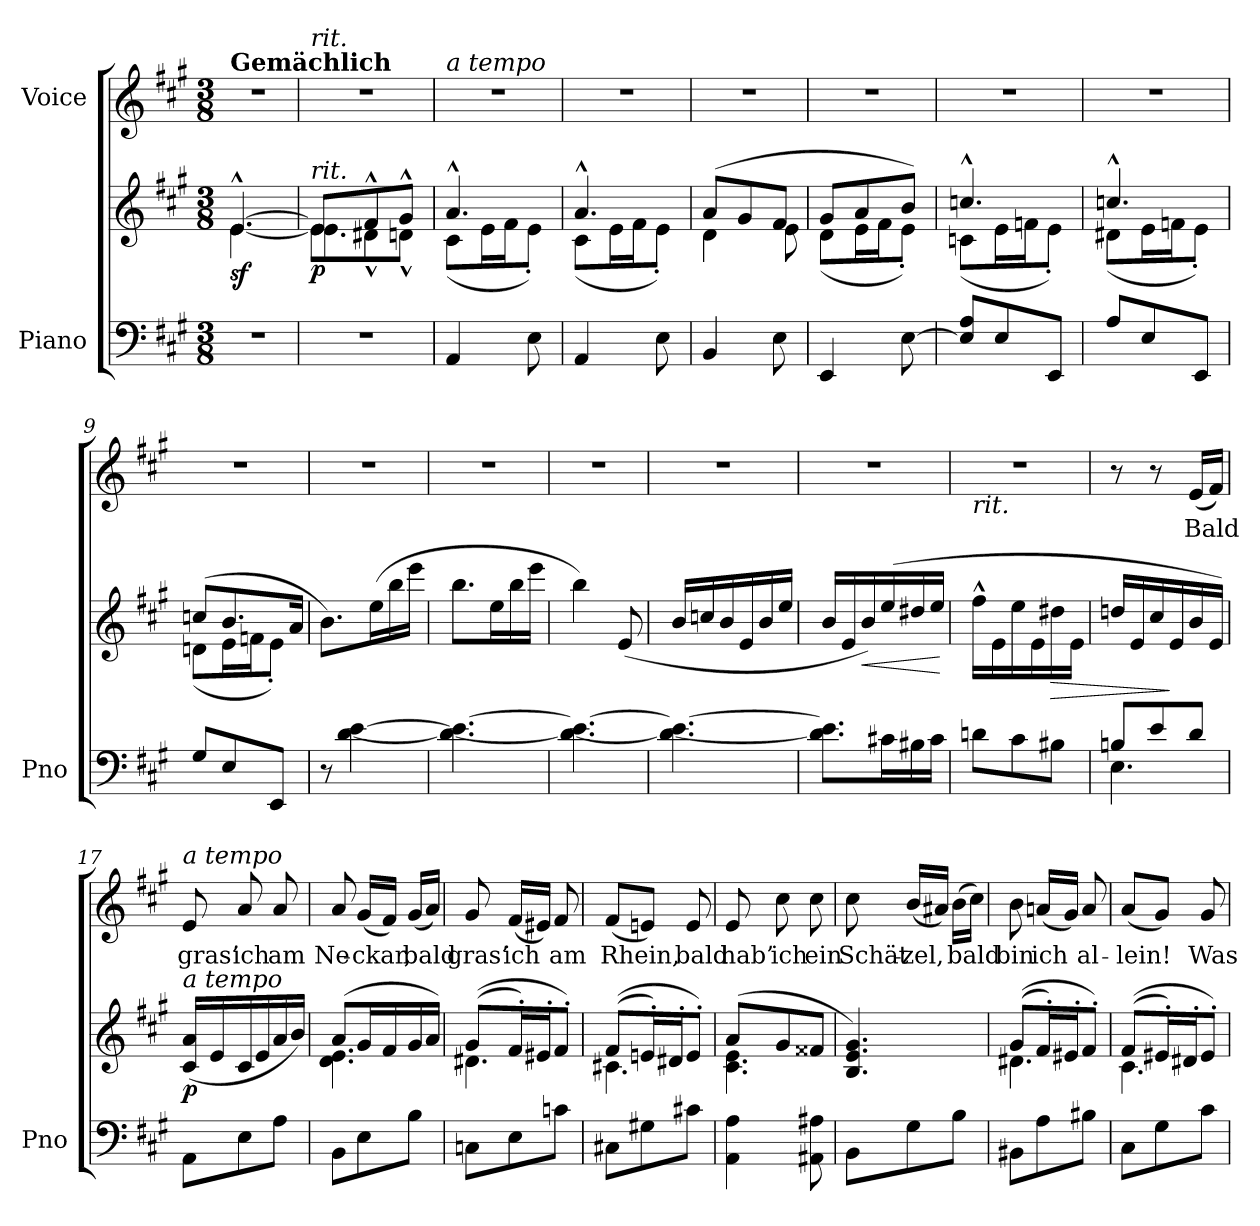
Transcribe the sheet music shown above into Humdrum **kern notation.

**kern	**kern	**dynam	**kern	**text
*part2	*part2	*part2	*part1	*part1
*staff3	*staff2	*staff2/3	*staff1	*staff1
*I"Piano	*	*	*I"Voice	*
*I'Pno	*	*	*	*
*clefF4	*clefG2	*	*clefG2	*
*k[f#c#g#]	*k[f#c#g#]	*	*k[f#c#g#]	*
*M3/8	*M3/8	*	*M3/8	*
=1	=1	=1	=1	=1
*	*^	*	*	*
!	!	!	!	!LO:TX:a:B:t=Gemächlich	!
!	!	!	!LO:DY:b	!	!
4.r	[4.e^^/	[4.e\	sf	4.r	.
=2	=2	=2	=2	=2	=2
*	*	*^	*	*	*
!	!	!	!	!	!LO:TX:a:i:t=rit.	!
!	!LO:TX:a:i:t=rit.	!	!	!	!	!
!	!	!	!	!LO:DY:b	!	!
4.r	8e/L]	8e\L]	4.e\	p	4.r	.
.	8f#^^/	8d#X^^\	.	.	.	.
.	8g#^^/J	8dn^^\J	.	.	.	.
*	*	*v	*v	*	*	*
=3	=3	=3	=3	=3	=3
!	!	!	!	!LO:TX:a:i:t=a tempo	!
4AA/	4.a^^/	(8c#\L	.	4.r	.
.	.	16e\L	.	.	.
.	.	16f#\J	.	.	.
8E\	.	8e'\J)	.	.	.
=4	=4	=4	=4	=4	=4
4AA/	4.a^^/	(8c#\L	.	4.r	.
.	.	16e\L	.	.	.
.	.	16f#\J	.	.	.
8E\	.	8e'\J)	.	.	.
=5	=5	=5	=5	=5	=5
4BB/	(8a/L	4d\	.	4.r	.
.	8g#/	.	.	.	.
8E\	8f#/J	8e\	.	.	.
=6	=6	=6	=6	=6	=6
4EE/	8g#/L	(8d\L	.	4.r	.
.	8a/	16e\L	.	.	.
.	.	16f#\J	.	.	.
[<8E\	8b/J)	8e'\J)	.	.	.
=7	=7	=7	=7	=7	=7
8E/] 8A/L	4.ccn^^/	(8cn\L	.	4.r	.
8E/	.	16e\L	.	.	.
.	.	16fn\J	.	.	.
8EE/J	.	8e'\J)	.	.	.
!!LO:LB:g=z
=8	=8	=8	=8	=8	=8
8A/L	4.ccn^^/	(8d#X\L	.	4.r	.
8E/	.	16e\L	.	.	.
.	.	16fn\J	.	.	.
8EE/J	.	8e'\J)	.	.	.
=9	=9	=9	=9	=9	=9
8G#/L	(8ccn/L	(8dn\L	.	4.r	.
8E/	8.b/	16e\L	.	.	.
.	.	16fn\J	.	.	.
8EE/J	.	8e'\J)	.	.	.
.	16a/Jk	.	.	.	.
*	*v	*v	*	*	*
=10	=10	=10	=10	=10
8r	8.b\L)	.	4.r	.
[4d\ [4e\	.	.	.	.
.	(16ee\L	.	.	.
.	16bb\	.	.	.
.	16eee\JJ	.	.	.
=11	=11	=11	=11	=11
4.d\_ 4.e\_	8.bb\L	.	4.r	.
.	16ee\L	.	.	.
.	16bb\	.	.	.
.	16eee\JJ	.	.	.
=12	=12	=12	=12	=12
4.d\_ 4.e\_	4bb\)	.	4.r	.
.	(>8e/	.	.	.
=13	=13	=13	=13	=13
4.d\_ 4.e\_	16b/LL	.	4.r	.
.	16ccn/	.	.	.
.	16b/	.	.	.
.	16e/	.	.	.
.	16b/	.	.	.
.	16ee/JJ	.	.	.
=14	=14	=14	=14	=14
8.d\] 8.e\]L	16b/LL	.	4.r	.
.	16e/	.	.	.
!	!	!LO:HP:b	!	!
.	16b/)	<	.	.
16c#X\L	(16ee/	.	.	.
16B#X\	16dd#X/	.	.	.
16c#\JJ	16ee/JJ	.	.	.
.	.	[	.	.
=15	=15	=15	=15	=15
!	!	!	!LO:TX:b:i:t=rit.	!
8dn\L	16ff#^^\LL	.	4.r	.
.	16e\	.	.	.
8c#\	16ee\	.	.	.
.	16e\	.	.	.
!	!	!LO:HP:b	!	!
8B#X\J	16dd#X\	>	.	.
.	16e\JJ	.	.	.
!!LO:LB:g=z
=16	=16	=16	=16	=16
*^	*	*	*	*
8Bn/L	4.E\	16ddn/LL	.	8r	.
.	.	16e/	.	.	.
8e/	.	16cc#/	.	8r	.
.	.	16e/	]	.	.
!	!	!	!	!	!LO:LY:b
8d/J	.	16b/	.	(16e/LL	Bald
.	.	16e/JJ)	.	16f#/JJ)	.
*v	*v	*	*	*	*
=17	=17	=17	=17	=17
!	!	!	!LO:TX:a:i:t=a tempo	!
!	!LO:TX:a:i:t=a tempo	!	!	!
!	!	!LO:DY:b	!	!LO:LY:b
8AA\L	(16c#/ 16a/LL	p	8e/	gras’
.	16e/	.	.	.
!	!	!	!	!LO:LY:b
8E\	16c#/	.	8a/	ich
.	16e/	.	.	.
!	!	!	!	!LO:LY:b
8A\J	16a/	.	8a/	am
.	16b/JJ)	.	.	.
=18	=18	=18	=18	=18
*	*^	*	*	*
!	!	!	!	!	!LO:LY:b
8BB\L	(8a/L	4.d\ 4.e\	.	8a/	Ne-
!	!	!	!	!	!LO:LY:b
8E\	16g#/L	.	.	(16g#/LL	-ckar,
.	16f#/	.	.	16f#/JJ)	.
!	!	!	!	!	!LO:LY:b
8B\J	16g#/	.	.	(16g#/LL	bald
.	16a/JJ)	.	.	16a/JJ)	.
=19	=19	=19	=19	=19	=19
!	!	!	!	!	!LO:LY:b
8Cn\L	((8g#/L	4.d#X\	.	8g#/	gras’
!	!	!	!	!	!LO:LY:b
8E\	16f#'/L)	.	.	(16f#/LL	ich
.	16e#X'/J	.	.	16e#X/JJ)	.
!	!	!	!	!	!LO:LY:b
8cn\J	8f#'/J)	.	.	8f#/	am
=20	=20	=20	=20	=20	=20
!	!	!	!	!	!LO:LY:b
8C#X\L	((8f#/L	4.c#X\	.	(8f#/L	Rhein,
8G#X\	16en'/L)	.	.	8en/J)	.
.	16d#X'/J	.	.	.	.
!	!	!	!	!	!LO:LY:b
8c#X\J	8e'/J)	.	.	8e/	bald
=21	=21	=21	=21	=21	=21
!	!	!	!	!	!LO:LY:b
4AA\ 4A\	(8a/L	4.c#\ 4.e\	.	8e/	hab’
!	!	!	!	!	!LO:LY:b
.	8g#/	.	.	8cc#\	ich
!	!	!	!	!	!LO:LY:b
8AA#X\ 8A#X\	8f##X/J	.	.	8cc#\	ein
*	*v	*v	*	*	*
=22	=22	=22	=22	=22
!	!	!	!	!LO:LY:b
8BB\L	4.B/ 4.e/ 4.g#/)	.	8cc#\	Schät-
!	!	!	!	!LO:LY:b
8G#\	.	.	(16b/LL	-zel,
.	.	.	16a#X/JJ)	.
!	!	!	!	!LO:LY:b
8B\J	.	.	(16b\LL	bald
.	.	.	16cc#\JJ)	.
!!LO:LB:g=z
=23	=23	=23	=23	=23
*	*^	*	*	*
!	!	!	!	!	!LO:LY:b
8BB#X\L	((8g#/L	4.d#X\	.	8b\	bin
!	!	!	!	!	!LO:LY:b
8A\	16f#'/L)	.	.	(16an/LL	ich
.	16e#X'/J	.	.	16g#/JJ)	.
!	!	!	!	!	!LO:LY:b
8B#X\J	8f#'/J)	.	.	8a/	al-
=24	=24	=24	=24	=24	=24
!	!	!	!	!	!LO:LY:b
8C#\L	((8f#/L	4.c#\	.	(8a/L	-lein!
8G#\	16e#X'/L)	.	.	8g#/J)	.
.	16d#X'/J	.	.	.	.
!	!	!	!	!	!LO:LY:b
8c#\J	8e#'/J)	.	.	8g#/	Was
*	*v	*v	*	*	*
=	=	=	=	=
*-	*-	*-	*-	*-
